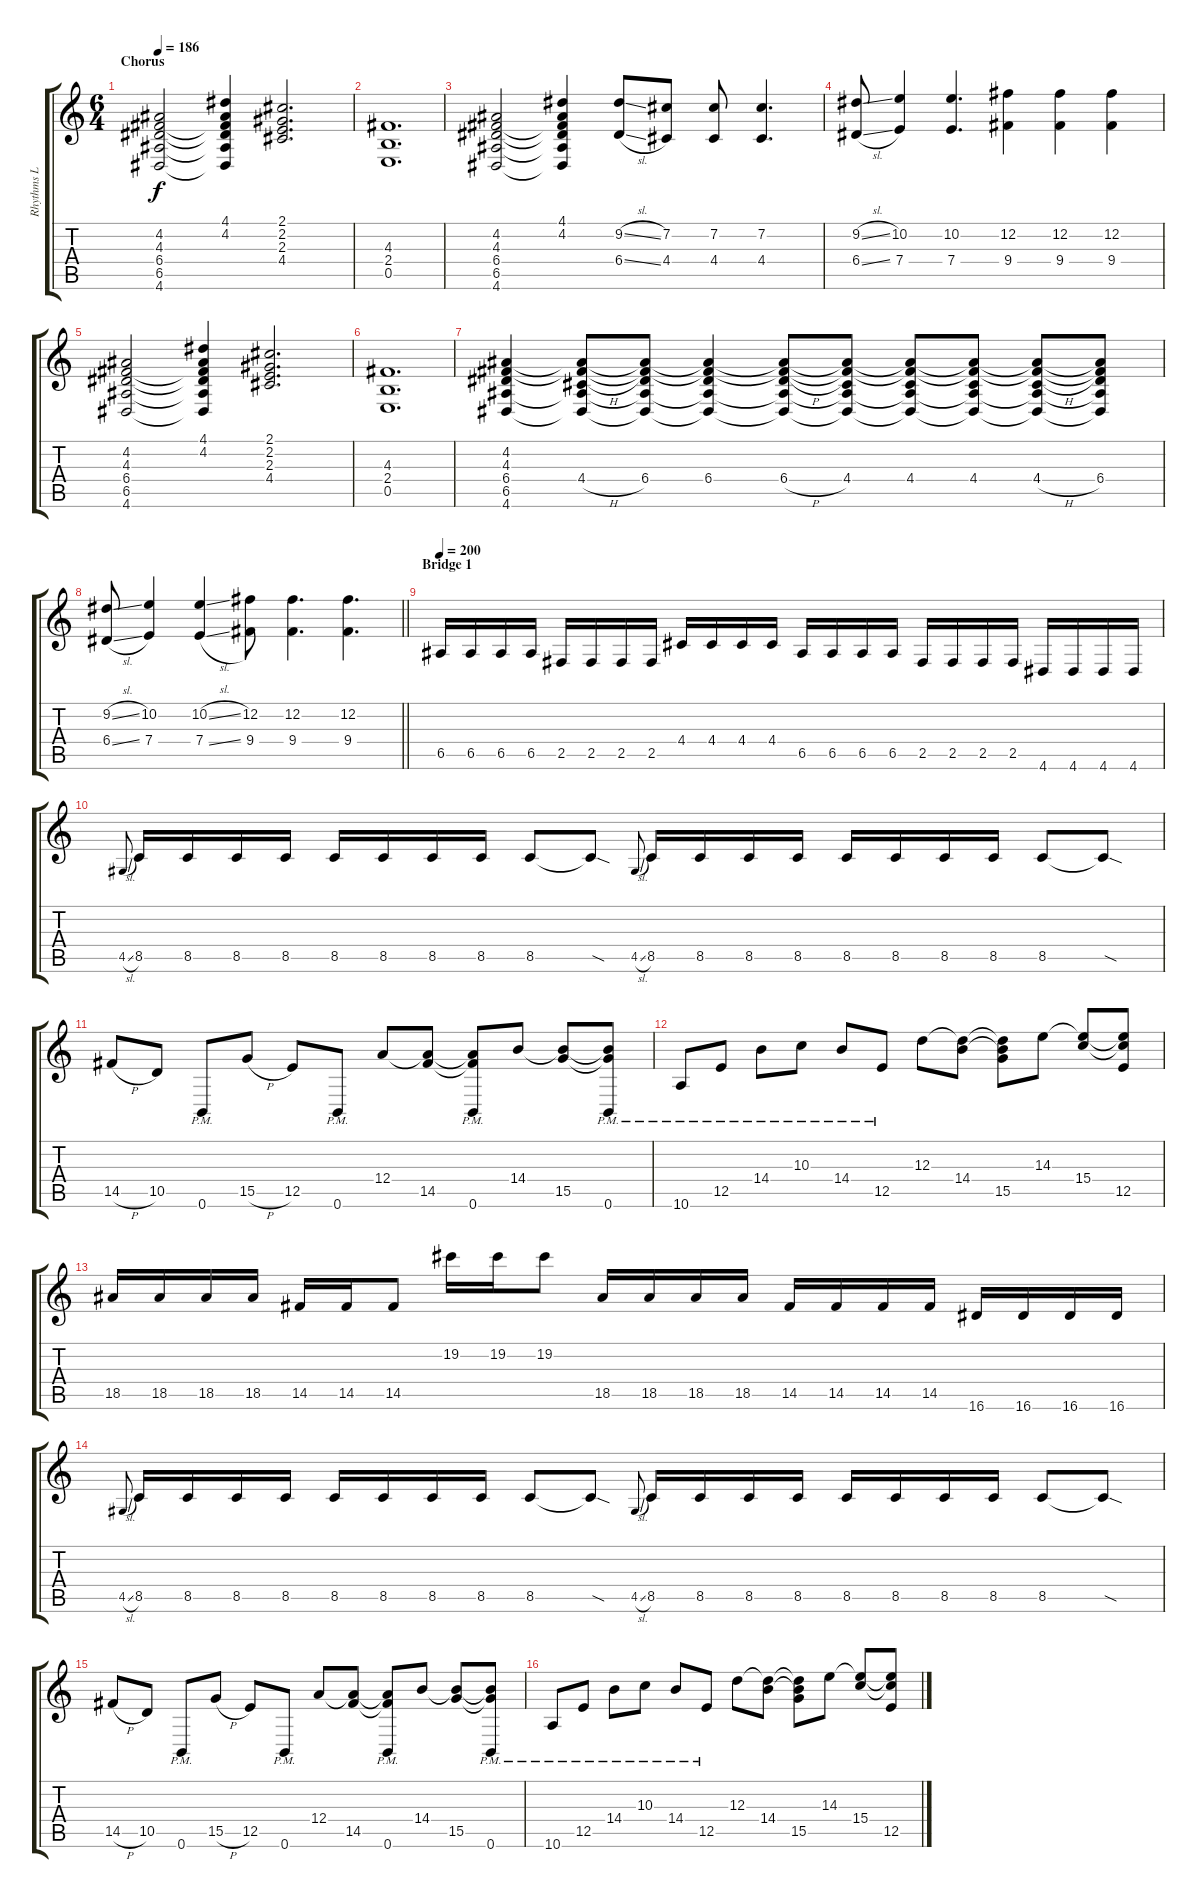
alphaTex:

\track ("Rhythms L" "Rhythms L") {instrument distortionguitar}
\staff {score tabs}
\tuning (B3 Gb3 D3 A2 E2 B1) {hide}
\ts (6 4)
\section ("" "Chorus")
\tempo 186
\clef g2
\ks c
(4.2 4.3 6.4 6.5 4.6).2{dy f} (4.1 4.2 4.3{t} 6.4{t} 6.5{t} 4.6{t}).4 (2.1 2.2 2.3 4.4).2{d} |
(4.3 2.4 0.5).1{d} |
(4.2 4.3 6.4 6.5 4.6).2 (4.1 4.2 4.3{t} 6.4{t} 6.5{t} 4.6{t}).4 (9.2{sl} 6.4{sl}).8 (7.2 4.4).8 (7.2 4.4).8 (7.2 4.4).4{d} |
(9.2{sl} 6.4{sl}).8 (10.2 7.4).4 (10.2 7.4).4{d} (12.2 9.4).4 (12.2 9.4).4 (12.2 9.4).4 |
(4.2 4.3 6.4 6.5 4.6).2 (4.1 4.2 4.3{t} 6.4{t} 6.5{t} 4.6{t}).4 (2.1 2.2 2.3 4.4).2{d} |
(4.3 2.4 0.5).1{d} |
(4.2 4.3 6.4 6.5 4.6).4 (4.2{t} 4.3{t} 4.4{h} 6.5{t} 4.6{t}).8 (4.2{t} 4.3{t} 6.4 6.5{t} 4.6{t}).8 (4.2{t} 4.3{t} 6.4 6.5{t} 4.6{t}).4 (4.2{t} 4.3{t} 6.4{h} 6.5{t} 4.6{t}).8 (4.2{t} 4.3{t} 4.4 6.5{t} 4.6{t}).8 (4.2{t} 4.3{t} 4.4 6.5{t} 4.6{t}).8 (4.2{t} 4.3{t} 4.4 6.5{t} 4.6{t}).8 (4.2{t} 4.3{t} 4.4{h} 6.5{t} 4.6{t}).8 (4.2{t} 4.3{t} 6.4 6.5{t} 4.6{t}).8 |
\barLineRight lightlight
(9.2{sl} 6.4{sl}).8 (10.2 7.4).4 (10.2{sl} 7.4{sl}).4 (12.2 9.4).8 (12.2 9.4).4{d} (12.2 9.4).4{d} |
\section ("" "Bridge 1")
\tempo 200
6.5.16 6.5.16 6.5.16 6.5.16 2.5.16 2.5.16 2.5.16 2.5.16 4.4.16 4.4.16 4.4.16 4.4.16 6.5.16 6.5.16 6.5.16 6.5.16 2.5.16 2.5.16 2.5.16 2.5.16 4.6.16 4.6.16 4.6.16 4.6.16 |
4.5{sl}.8{gr onbeat} 8.5.16 8.5.16 8.5.16 8.5.16 8.5.16 8.5.16 8.5.16 8.5.16 8.5.8 8.5{sod t}.8 4.5{sl}.8{gr onbeat} 8.5.16 8.5.16 8.5.16 8.5.16 8.5.16 8.5.16 8.5.16 8.5.16 8.5.8 8.5{sod t}.8 |
14.5{h}.8 10.5.8 0.6{pm}.8 15.5{h}.8 12.5.8 0.6{pm}.8 12.4.8 (12.4{t} 14.5).8 (12.4{t} 14.5{t} 0.6{pm}).8 14.4.8 (14.4{t} 15.5).8 (14.4{t} 15.5{t} 0.6{pm}).8 |
10.6{pm}.8 12.5{pm}.8 14.4{pm}.8 10.3{pm}.8 14.4{pm}.8 12.5{pm}.8 12.3.8 (12.3{t} 14.4).8 (12.3{t} 14.4{t} 15.5).8 14.3.8 (14.3{t} 15.4).8 (14.3{t} 15.4{t} 12.5).8 |
18.5.16 18.5.16 18.5.16 18.5.16 14.5.16 14.5.16 14.5.8 19.2.16 19.2.16 19.2.8 18.5.16 18.5.16 18.5.16 18.5.16 14.5.16 14.5.16 14.5.16 14.5.16 16.6.16 16.6.16 16.6.16 16.6.16 |
4.5{sl}.8{gr onbeat} 8.5.16 8.5.16 8.5.16 8.5.16 8.5.16 8.5.16 8.5.16 8.5.16 8.5.8 8.5{sod t}.8 4.5{sl}.8{gr onbeat} 8.5.16 8.5.16 8.5.16 8.5.16 8.5.16 8.5.16 8.5.16 8.5.16 8.5.8 8.5{sod t}.8 |
14.5{h}.8 10.5.8 0.6{pm}.8 15.5{h}.8 12.5.8 0.6{pm}.8 12.4.8 (12.4{t} 14.5).8 (12.4{t} 14.5{t} 0.6{pm}).8 14.4.8 (14.4{t} 15.5).8 (14.4{t} 15.5{t} 0.6{pm}).8 |
10.6{pm}.8 12.5{pm}.8 14.4{pm}.8 10.3{pm}.8 14.4{pm}.8 12.5{pm}.8 12.3.8 (12.3{t} 14.4).8 (12.3{t} 14.4{t} 15.5).8 14.3.8 (14.3{t} 15.4).8 (14.3{t} 15.4{t} 12.5).8
